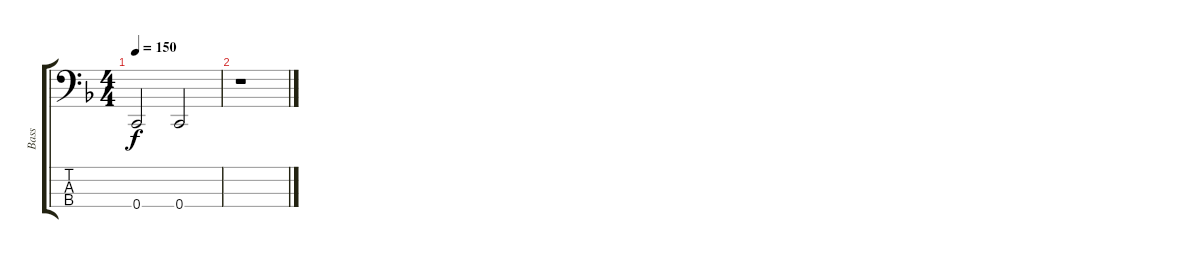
\track ("Bass" "Bass") {instrument electricbasspick}
\staff {score tabs}
\tuning (F2 C2 G1 C1) {hide}
\ts (4 4)
\tempo 150
\clef f4
\ks f
0.4{t}.2{dy f} 0.4.2 |
r.1
